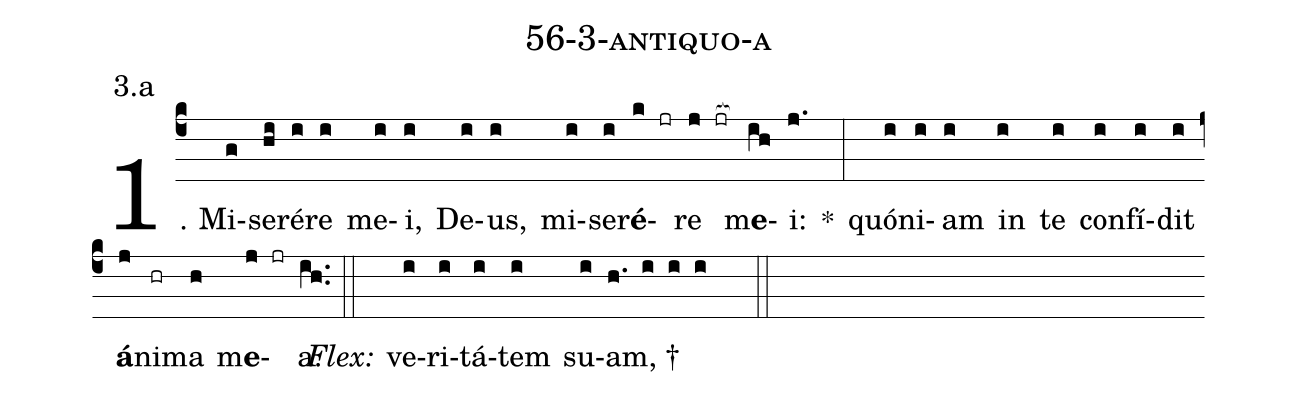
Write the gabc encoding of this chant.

name: 56-3-antiquo-a;
annotation: 3.a;
%%
(c4)1. Mi(g)se(hi)ré(i)re(i) me(i)i,(i) De(i)us,(i) mi(i)se(i)r<b>é</b>(k jr)re(j jr[ocb:1{]) m<b>e</b>(ih[ocb:0}])i:(j.) *(:) quón(i)i(i)am(i) in(i) te(i) con(i)fí(i)dit(i) <b>á</b>(j)ni(hr)ma(h) m<b>e</b>(j jr)a.(ih..) (::)
<i>Flex:</i>()  ve(i)ri(i)tá(i)tem(i) su(i)am, †(h. i i i  ::)
